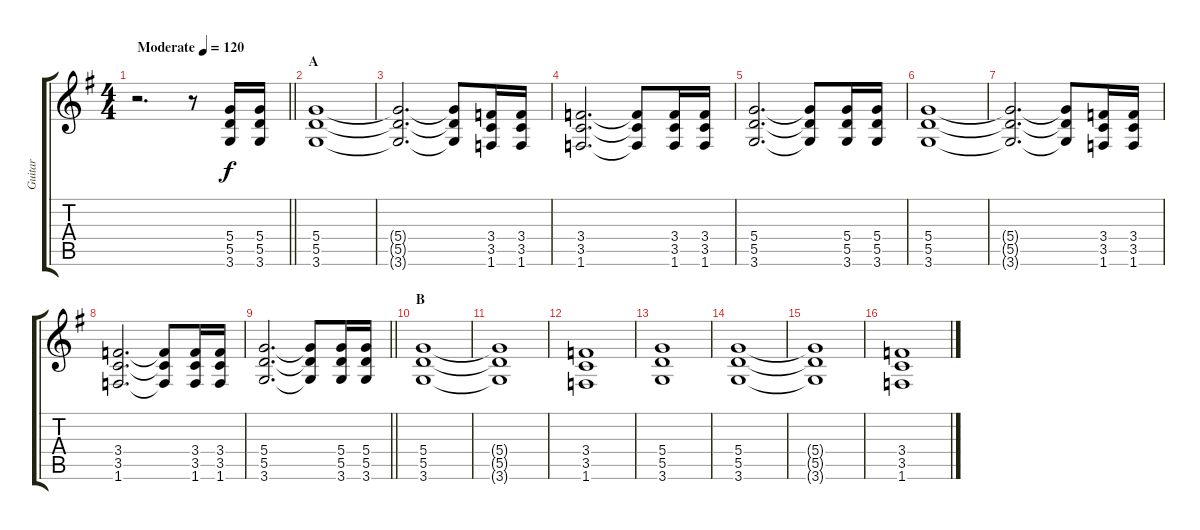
\track ("Guitar" "Guitar") {instrument distortionguitar}
\staff {score tabs}
\tuning (E4 B3 G3 D3 A2 E2) {hide}
\ts (4 4)
\tempo (120 "Moderate")
\clef g2
\barLineRight lightlight
\ks g
r.2{d dy f instrument distortionguitar} r.8 (5.4 5.5 3.6).16 (5.4 5.5 3.6).16 |
\section ("" "A")
(5.4 5.5 3.6).1 |
(5.4{t} 5.5{t} 3.6{t}).2{d} (5.4{t} 5.5{t} 3.6{t}).8 (3.4 3.5 1.6).16 (3.4 3.5 1.6).16 |
(3.4 3.5 1.6).2{d} (3.4{t} 3.5{t} 1.6{t}).8 (3.4 3.5 1.6).16 (3.4 3.5 1.6).16 |
(5.4 5.5 3.6).2{d} (5.4{t} 5.5{t} 3.6{t}).8 (5.4 5.5 3.6).16 (5.4 5.5 3.6).16 |
(5.4 5.5 3.6).1 |
(5.4{t} 5.5{t} 3.6{t}).2{d} (5.4{t} 5.5{t} 3.6{t}).8 (3.4 3.5 1.6).16 (3.4 3.5 1.6).16 |
(3.4 3.5 1.6).2{d} (3.4{t} 3.5{t} 1.6{t}).8 (3.4 3.5 1.6).16 (3.4 3.5 1.6).16 |
\barLineRight lightlight
(5.4 5.5 3.6).2{d} (5.4{t} 5.5{t} 3.6{t}).8 (5.4 5.5 3.6).16 (5.4 5.5 3.6).16 |
\section ("" "B")
(5.4 5.5 3.6).1 |
(5.4{t} 5.5{t} 3.6{t}).1 |
(3.4 3.5 1.6).1 |
(5.4 5.5 3.6).1 |
(5.4 5.5 3.6).1 |
(5.4{t} 5.5{t} 3.6{t}).1 |
(3.4 3.5 1.6).1
